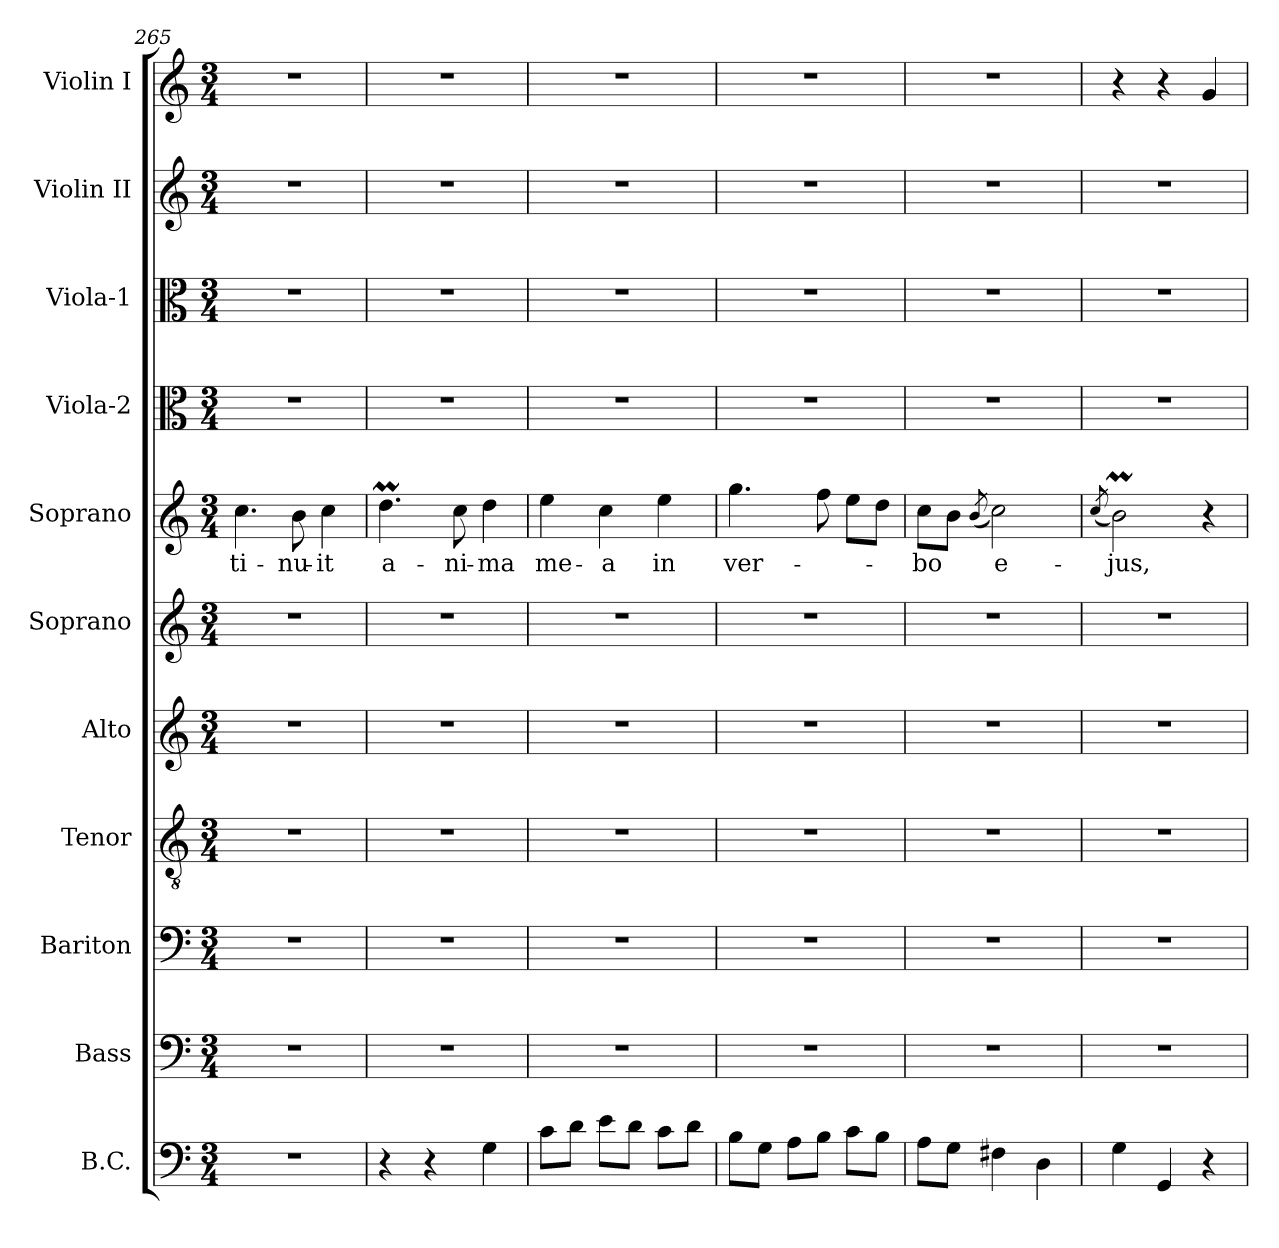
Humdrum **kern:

**kern	**kern	**kern	**kern	**kern	**kern	**kern	**text	**kern	**kern	**kern	**kern
*part11	*part10	*part9	*part8	*part7	*part6	*part5	*part5	*part4	*part3	*part2	*part1
*staff11	*staff10	*staff9	*staff8	*staff7	*staff6	*staff5	*staff5	*staff4	*staff3	*staff2	*staff1
*I"B.C.	*I"Bass	*I"Bariton	*I"Tenor	*I"Alto	*I"Soprano	*I"Soprano	*	*I"Viola-2	*I"Viola-1	*I"Violin II	*I"Violin I
*I'BC	*I'B	*I'Br	*I'T	*I'A	*I'S-2	*I'S-1	*	*I'Va-2	*I'Va-1	*I'V-2	*I'V-1
*clefF4	*clefF4	*clefF4	*clefGv2	*clefG2	*clefG2	*clefG2	*	*clefC3	*clefC3	*clefG2	*clefG2
*k[]	*k[]	*k[]	*k[]	*k[]	*k[]	*k[]	*	*k[]	*k[]	*k[]	*k[]
*C:	*C:	*C:	*C:	*C:	*C:	*C:	*	*C:	*C:	*C:	*C:
*M3/4	*M3/4	*M3/4	*M3/4	*M3/4	*M3/4	*M3/4	*	*M3/4	*M3/4	*M3/4	*M3/4
=265	=265	=265	=265	=265	=265	=265	=265	=265	=265	=265	=265
!	!	!	!	!	!	!	!LO:LY:b	!	!	!	!
2.r	2.r	2.r	2.r	2.r	2.r	4.cc\	-ti-	2.r	2.r	2.r	2.r
!	!	!	!	!	!	!	!LO:LY:b	!	!	!	!
.	.	.	.	.	.	8b\	-nu-	.	.	.	.
!	!	!	!	!	!	!	!LO:LY:b	!	!	!	!
.	.	.	.	.	.	4cc\	-it	.	.	.	.
=266	=266	=266	=266	=266	=266	=266	=266	=266	=266	=266	=266
!	!	!	!	!	!	!	!LO:LY:b	!	!	!	!
4r	2.r	2.r	2.r	2.r	2.r	4.ddM\	a-	2.r	2.r	2.r	2.r
4r	.	.	.	.	.	.	.	.	.	.	.
!	!	!	!	!	!	!	!LO:LY:b	!	!	!	!
.	.	.	.	.	.	8cc\	-ni-	.	.	.	.
!	!	!	!	!	!	!	!LO:LY:b	!	!	!	!
4G\	.	.	.	.	.	4dd\	-ma	.	.	.	.
=267	=267	=267	=267	=267	=267	=267	=267	=267	=267	=267	=267
!	!	!	!	!	!	!	!LO:LY:b	!	!	!	!
8c\L	2.r	2.r	2.r	2.r	2.r	4ee\	me-	2.r	2.r	2.r	2.r
8d\J	.	.	.	.	.	.	.	.	.	.	.
!	!	!	!	!	!	!	!LO:LY:b	!	!	!	!
8e\L	.	.	.	.	.	4cc\	-a	.	.	.	.
8d\J	.	.	.	.	.	.	.	.	.	.	.
!	!	!	!	!	!	!	!LO:LY:b	!	!	!	!
8c\L	.	.	.	.	.	4ee\	in	.	.	.	.
8d\J	.	.	.	.	.	.	.	.	.	.	.
=268	=268	=268	=268	=268	=268	=268	=268	=268	=268	=268	=268
!	!	!	!	!	!	!	!LO:LY:b	!	!	!	!
8B\L	2.r	2.r	2.r	2.r	2.r	4.gg\	ver-	2.r	2.r	2.r	2.r
8G\J	.	.	.	.	.	.	.	.	.	.	.
8A\L	.	.	.	.	.	.	.	.	.	.	.
8B\J	.	.	.	.	.	8ff\	.	.	.	.	.
8c\L	.	.	.	.	.	8ee\L	.	.	.	.	.
8B\J	.	.	.	.	.	8dd\J	.	.	.	.	.
!!LO:LB:g=z
=269	=269	=269	=269	=269	=269	=269	=269	=269	=269	=269	=269
!	!	!	!	!	!	!	!LO:LY:b	!	!	!	!
8A\L	2.r	2.r	2.r	2.r	2.r	8cc\L	-bo	2.r	2.r	2.r	2.r
8G\J	.	.	.	.	.	8b\J	.	.	.	.	.
.	.	.	.	.	.	(<8qb/	.	.	.	.	.
!	!	!	!	!	!	!	!LO:LY:b	!	!	!	!
4F#X\	.	.	.	.	.	2cc\)	e-	.	.	.	.
4D\	.	.	.	.	.	.	.	.	.	.	.
=270	=270	=270	=270	=270	=270	=270	=270	=270	=270	=270	=270
.	.	.	.	.	.	(<8qcc/	.	.	.	.	.
!	!	!	!	!	!	!	!LO:LY:b	!	!	!	!
4G\	2.r	2.r	2.r	2.r	2.r	2bm\)	-jus,	2.r	2.r	2.r	4r
4GG/	.	.	.	.	.	.	.	.	.	.	4r
4r	.	.	.	.	.	4r	.	.	.	.	4g/
=	=	=	=	=	=	=	=	=	=	=	=
*-	*-	*-	*-	*-	*-	*-	*-	*-	*-	*-	*-
